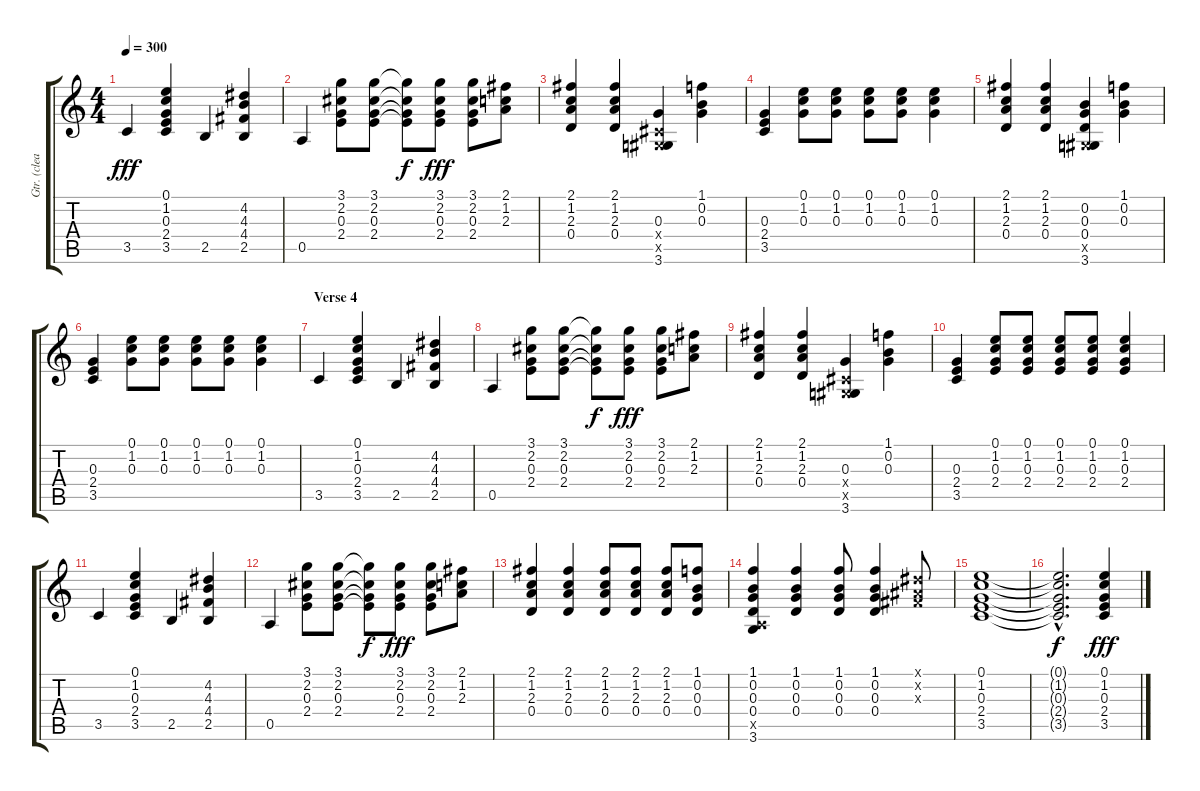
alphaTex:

\track ("Gtr. (clean)" "Gtr. (clea") {instrument electricguitarclean}
\staff {score tabs}
\tuning (E4 B3 G3 D3 A2 E2) {hide}
\ts (4 4)
\tempo 300
\clef g2
\ks c
3.5.4{dy fff} (0.1 1.2 0.3 2.4 3.5).4 2.5.4 (4.2 4.3 4.4 2.5).4 |
0.5.4 (3.1 2.2 0.3 2.4).8 (3.1 2.2 0.3 2.4).8 (3.1{t} 2.2{t} 0.3{t} 2.4{t}).8{dy f} (3.1 2.2 0.3 2.4).8{dy fff} (3.1 2.2 0.3 2.4).8 (2.1 1.2 2.3).8 |
(2.1 1.2 2.3 0.4).4 (2.1 1.2 2.3 0.4).4 (0.3 -1.4{x} -1.5{x} 3.6).4 (1.1 0.2 0.3).4 |
(0.3 2.4 3.5).4 (0.1 1.2 0.3).8 (0.1 1.2 0.3).8 (0.1 1.2 0.3).8 (0.1 1.2 0.3).8 (0.1 1.2 0.3).4 |
(2.1 1.2 2.3 0.4).4 (2.1 1.2 2.3 0.4).4 (0.2 0.3 0.4 -1.5{x} 3.6).4 (1.1 0.2 0.3).4 |
(0.3 2.4 3.5).4 (0.1 1.2 0.3).8 (0.1 1.2 0.3).8 (0.1 1.2 0.3).8 (0.1 1.2 0.3).8 (0.1 1.2 0.3).4 |
\section ("" "Verse 4")
3.5.4 (0.1 1.2 0.3 2.4 3.5).4 2.5.4 (4.2 4.3 4.4 2.5).4 |
0.5.4 (3.1 2.2 0.3 2.4).8 (3.1 2.2 0.3 2.4).8 (3.1{t} 2.2{t} 0.3{t} 2.4{t}).8{dy f} (3.1 2.2 0.3 2.4).8{dy fff} (3.1 2.2 0.3 2.4).8 (2.1 1.2 2.3).8 |
(2.1 1.2 2.3 0.4).4 (2.1 1.2 2.3 0.4).4 (0.3 -1.4{x} -1.5{x} 3.6).4 (1.1 0.2 0.3).4 |
(0.3 2.4 3.5).4 (0.1 1.2 0.3 2.4).8 (0.1 1.2 0.3 2.4).8 (0.1 1.2 0.3 2.4).8 (0.1 1.2 0.3 2.4).8 (0.1 1.2 0.3 2.4).4 |
3.5.4 (0.1 1.2 0.3 2.4 3.5).4 2.5.4 (4.2 4.3 4.4 2.5).4 |
0.5.4 (3.1 2.2 0.3 2.4).8 (3.1 2.2 0.3 2.4).8 (3.1{t} 2.2{t} 0.3{t} 2.4{t}).8{dy f} (3.1 2.2 0.3 2.4).8{dy fff} (3.1 2.2 0.3 2.4).8 (2.1 1.2 2.3).8 |
(2.1 1.2 2.3 0.4).4 (2.1 1.2 2.3 0.4).4 (2.1 1.2 2.3 0.4).8 (2.1 1.2 2.3 0.4).8 (2.1 1.2 2.3 0.4).8 (1.1 0.2 0.3 0.4).8 |
(1.1 0.2 0.3 0.4 0.5{x} 3.6).4 (1.1 0.2 0.3 0.4).4 (1.1 0.2 0.3 0.4).8 (1.1 0.2 0.3 0.4).4 (-1.1{x} -1.2{x} -1.3{x}).8 |
(0.1 1.2 0.3 2.4 3.5).1 |
(0.1{hac t} 1.2{hac t} 0.3{hac t} 2.4{hac t} 3.5{hac t}).2{d dy f} (0.1 1.2 0.3 2.4 3.5).4{dy fff}
